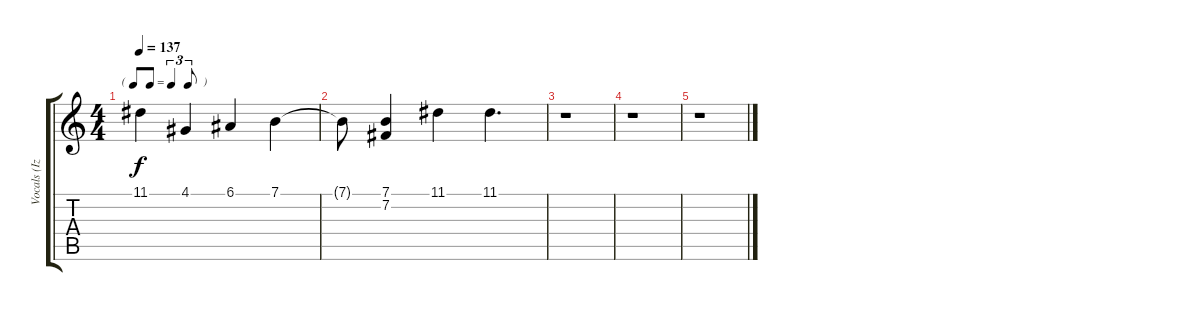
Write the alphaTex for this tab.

\track ("Vocals (Izzy + Axl)" "Vocals (Iz") {instrument lead2sawtooth}
\staff {score tabs}
\tuning (E4 B3 G3 D3 A2 E2) {hide}
\ts (4 4)
\tf triplet8th
\tempo 137
\clef g2
\ks c
11.1.4{dy f} 4.1.4 6.1.4 7.1.4 |
7.1{t}.8 (7.1 7.2).4 11.1.4 11.1.4{d} |
r.1 |
r.1 |
r.1
